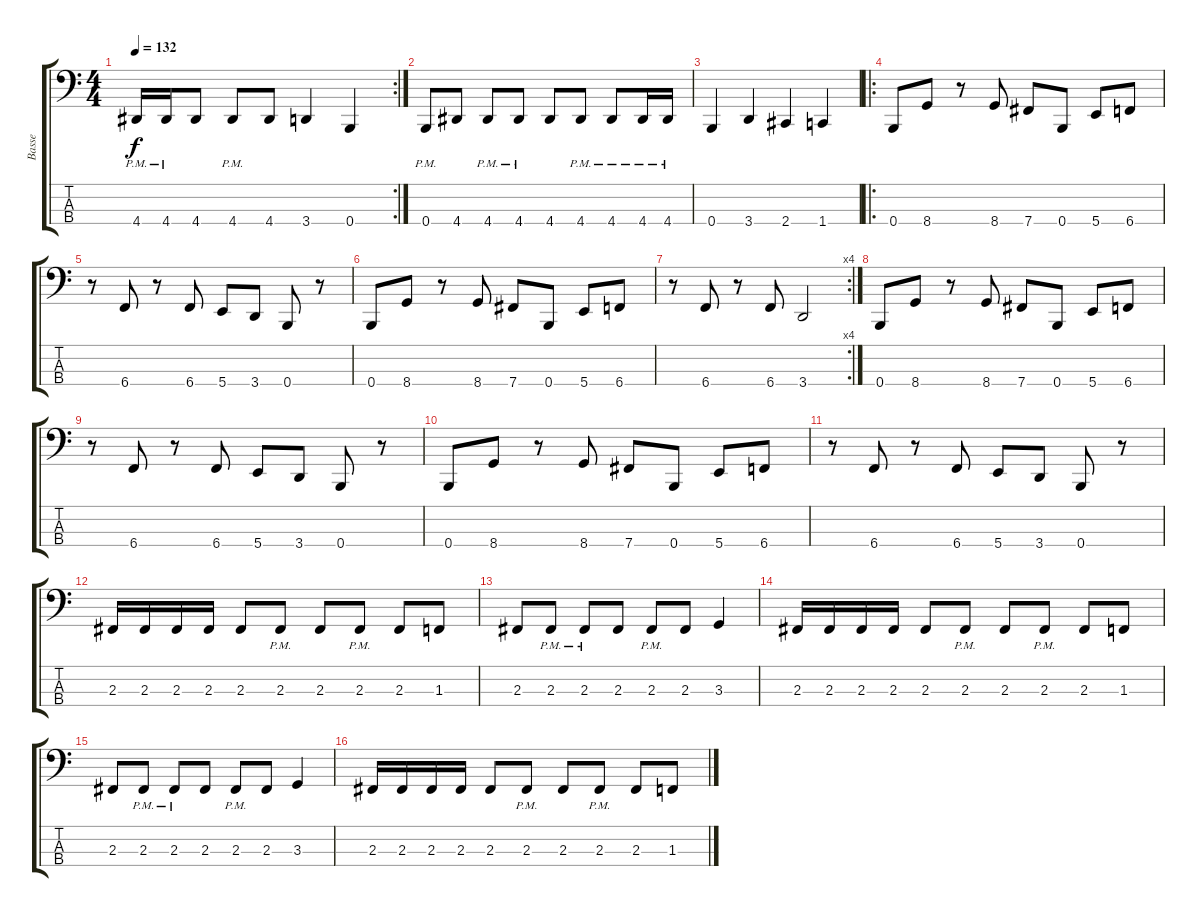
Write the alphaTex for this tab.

\track ("Basse" "Basse") {instrument electricbassfinger}
\staff {score tabs}
\tuning (D2 A1 E1 B0) {hide}
\rc 2
\ts (4 4)
\tempo 132
\clef f4
\ks c
4.4{pm}.16{dy f} 4.4{pm}.16 4.4.8 4.4{pm}.8 4.4.8 3.4.4 0.4.4 |
0.4{pm}.8 4.4.8 4.4{pm}.8 4.4{pm}.8 4.4.8 4.4{pm}.8 4.4{pm}.8 4.4{pm}.16 4.4{pm}.16 |
0.4.4 3.4.4 2.4.4 1.4.4 |
\ro
0.4.8 8.4.8 r.8 8.4.8 7.4.8 0.4.8 5.4.8 6.4.8 |
r.8 6.4.8 r.8 6.4.8 5.4.8 3.4.8 0.4.8 r.8 |
0.4.8 8.4.8 r.8 8.4.8 7.4.8 0.4.8 5.4.8 6.4.8 |
\rc 4
r.8 6.4.8 r.8 6.4.8 3.4.2 |
0.4.8 8.4.8 r.8 8.4.8 7.4.8 0.4.8 5.4.8 6.4.8 |
r.8 6.4.8 r.8 6.4.8 5.4.8 3.4.8 0.4.8 r.8 |
0.4.8 8.4.8 r.8 8.4.8 7.4.8 0.4.8 5.4.8 6.4.8 |
r.8 6.4.8 r.8 6.4.8 5.4.8 3.4.8 0.4.8 r.8 |
2.3.16 2.3.16 2.3.16 2.3.16 2.3.8 2.3{pm}.8 2.3.8 2.3{pm}.8 2.3.8 1.3.8 |
2.3.8 2.3{pm}.8 2.3{pm}.8 2.3.8 2.3{pm}.8 2.3.8 3.3.4 |
2.3.16 2.3.16 2.3.16 2.3.16 2.3.8 2.3{pm}.8 2.3.8 2.3{pm}.8 2.3.8 1.3.8 |
2.3.8 2.3{pm}.8 2.3{pm}.8 2.3.8 2.3{pm}.8 2.3.8 3.3.4 |
2.3.16 2.3.16 2.3.16 2.3.16 2.3.8 2.3{pm}.8 2.3.8 2.3{pm}.8 2.3.8 1.3.8
